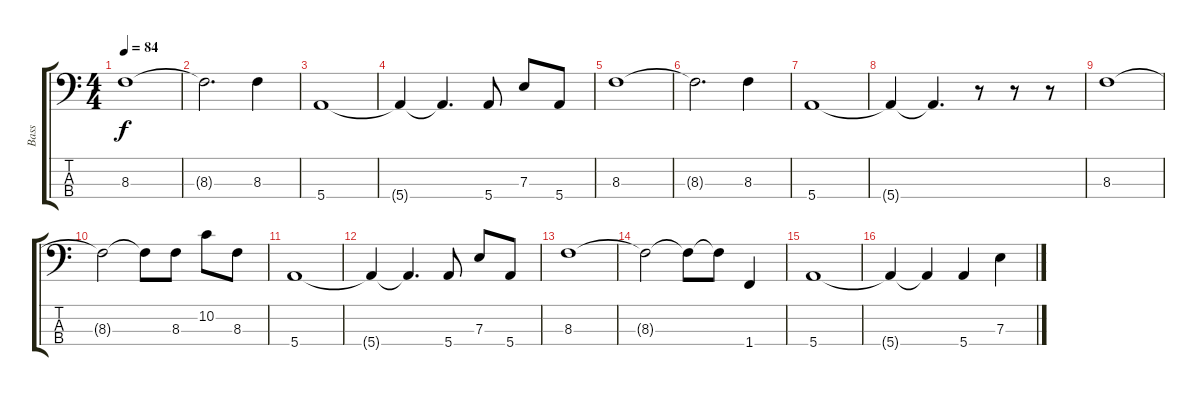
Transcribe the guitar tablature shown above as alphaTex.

\track ("Bass" "Bass") {instrument electricbassfinger}
\staff {score tabs}
\tuning (G2 D2 A1 E1) {hide}
\ts (4 4)
\tempo 84
\clef f4
\ks c
8.3.1{dy f} |
8.3{t}.2{d} 8.3.4 |
5.4.1 |
5.4{t}.4 5.4{t}.4{d} 5.4.8 7.3.8 5.4.8 |
8.3.1 |
8.3{t}.2{d} 8.3.4 |
5.4.1 |
5.4{t}.4 5.4{t}.4{d} r.8 r.8 r.8 |
8.3.1 |
8.3{t}.2 8.3{t}.8 8.3.8 10.2.8 8.3.8 |
5.4.1 |
5.4{t}.4 5.4{t}.4{d} 5.4.8 7.3.8 5.4.8 |
8.3.1 |
8.3{t}.2 8.3{t}.8 8.3{t}.8 1.4.4 |
5.4.1 |
5.4{t}.4 5.4{t}.4 5.4.4 7.3.4
